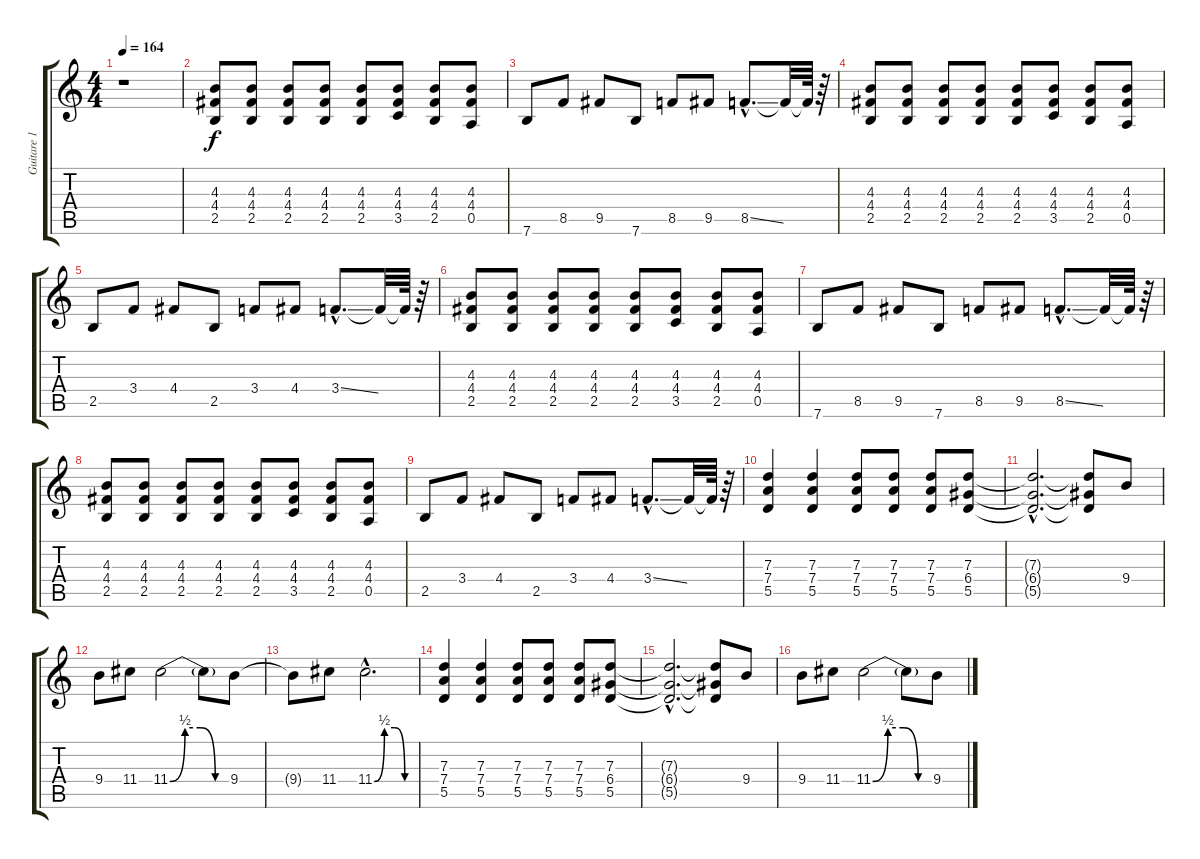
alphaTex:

\track ("Guitare 1" "Guitare 1") {instrument distortionguitar}
\staff {score tabs}
\tuning (E4 B3 G3 D3 A2 E2) {hide}
\ts (4 4)
\tempo 164
\clef g2
\ks c
r.1{dy f instrument distortionguitar} |
(4.3 4.4 2.5).8 (4.3 4.4 2.5).8 (4.3 4.4 2.5).8 (4.3 4.4 2.5).8 (4.3 4.4 2.5).8 (4.3 4.4 3.5).8 (4.3 4.4 2.5).8 (4.3 4.4 0.5).8 |
7.6.8 8.5.8 9.5.8 7.6.8 8.5.8 9.5.8 8.5{ss hac}.8{d} 8.5{t}.32 8.5{t}.64 r.64 |
(4.3 4.4 2.5).8 (4.3 4.4 2.5).8 (4.3 4.4 2.5).8 (4.3 4.4 2.5).8 (4.3 4.4 2.5).8 (4.3 4.4 3.5).8 (4.3 4.4 2.5).8 (4.3 4.4 0.5).8 |
2.5.8 3.4.8 4.4.8 2.5.8 3.4.8 4.4.8 3.4{ss hac}.8{d} 3.4{t}.32 3.4{t}.64 r.64 |
(4.3 4.4 2.5).8 (4.3 4.4 2.5).8 (4.3 4.4 2.5).8 (4.3 4.4 2.5).8 (4.3 4.4 2.5).8 (4.3 4.4 3.5).8 (4.3 4.4 2.5).8 (4.3 4.4 0.5).8 |
7.6.8 8.5.8 9.5.8 7.6.8 8.5.8 9.5.8 8.5{ss hac}.8{d} 8.5{t}.32 8.5{t}.64 r.64 |
(4.3 4.4 2.5).8 (4.3 4.4 2.5).8 (4.3 4.4 2.5).8 (4.3 4.4 2.5).8 (4.3 4.4 2.5).8 (4.3 4.4 3.5).8 (4.3 4.4 2.5).8 (4.3 4.4 0.5).8 |
2.5.8 3.4.8 4.4.8 2.5.8 3.4.8 4.4.8 3.4{ss hac}.8{d} 3.4{t}.32 3.4{t}.64 r.64 |
(7.3 7.4 5.5).4 (7.3 7.4 5.5).4 (7.3 7.4 5.5).8 (7.3 7.4 5.5).8 (7.3 7.4 5.5).8 (7.3 6.4 5.5).8 |
(7.3{hac t} 6.4{hac t} 5.5{hac t}).2{d} (7.3{t} 6.4{t} 5.5{t}).8 9.4.8 |
9.4.8 11.4.8 11.4{be (custom 0 0 15 2 30 2 45 0 60 0)}.2 11.4{t}.8 9.4.8 |
9.4{t}.8 11.4.8 11.4{be (custom 0 0 15 2 30 2 45 0 60 0) hac}.2{d} |
(7.3 7.4 5.5).4 (7.3 7.4 5.5).4 (7.3 7.4 5.5).8 (7.3 7.4 5.5).8 (7.3 7.4 5.5).8 (7.3 6.4 5.5).8 |
(7.3{hac t} 6.4{hac t} 5.5{hac t}).2{d} (7.3{t} 6.4{t} 5.5{t}).8 9.4.8 |
9.4.8 11.4.8 11.4{be (custom 0 0 15 2 30 2 45 0 60 0)}.2 11.4{t}.8 9.4.8
